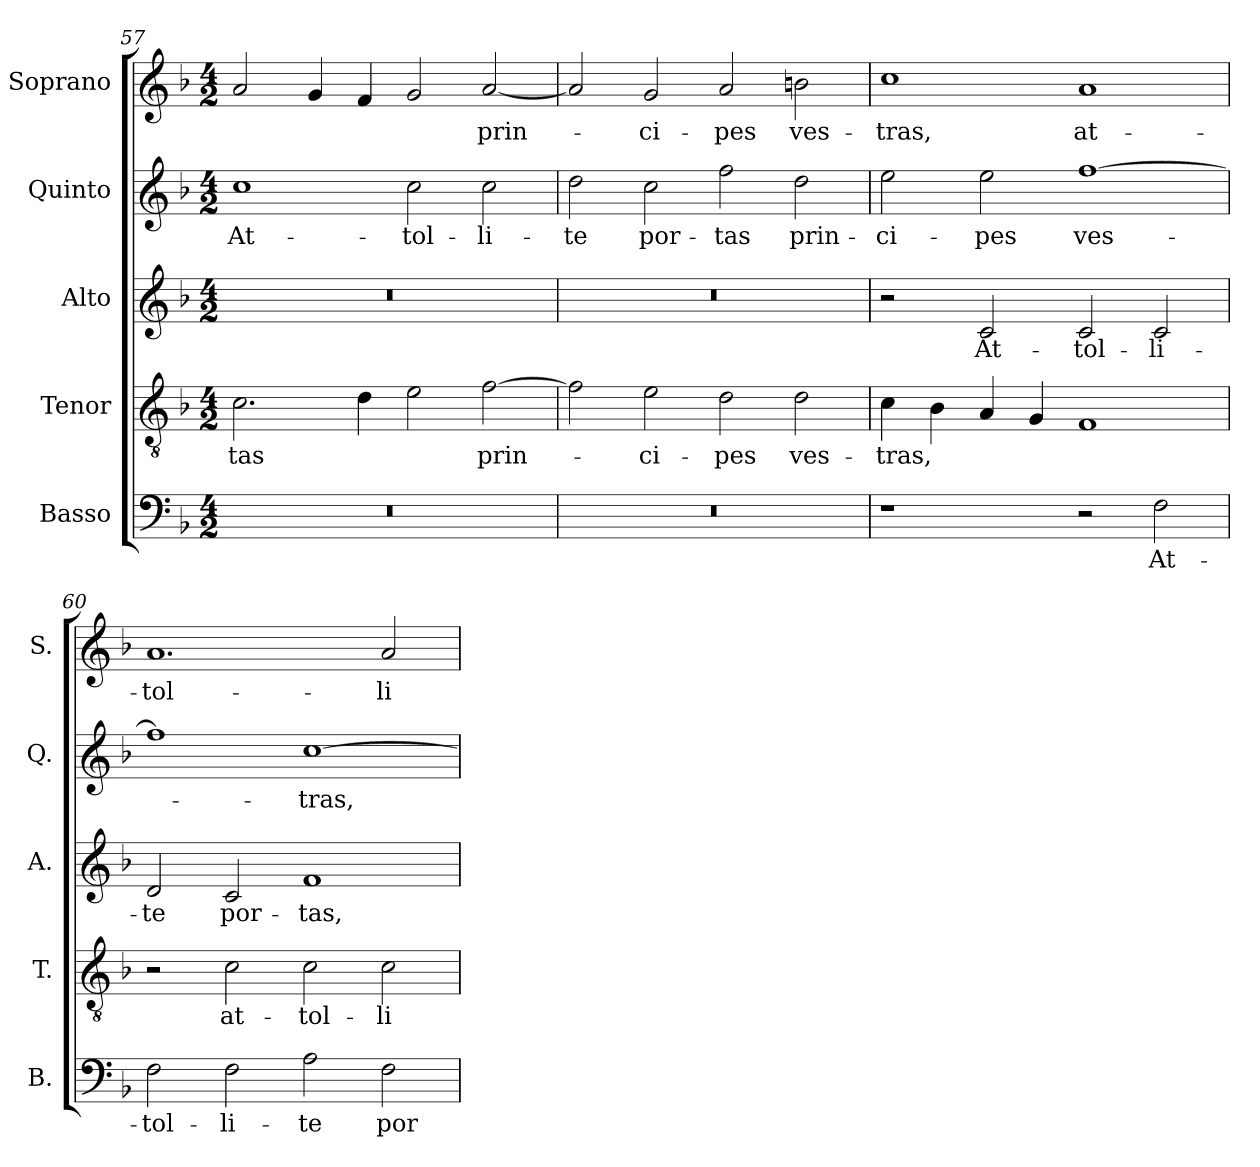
**kern	**text	**kern	**text	**kern	**text	**kern	**text	**kern	**text
*part5	*part5	*part4	*part4	*part3	*part3	*part2	*part2	*part1	*part1
*staff5	*staff5	*staff4	*staff4	*staff3	*staff3	*staff2	*staff2	*staff1	*staff1
*I"Basso	*	*I"Tenor	*	*I"Alto	*	*I"Quinto	*	*I"Soprano	*
*I'B.	*	*I'T.	*	*I'A.	*	*I'Q.	*	*I'S.	*
*clefF4	*	*clefGv2	*	*clefG2	*	*clefG2	*	*clefG2	*
*	*	*ITrd7c12	*	*	*	*	*	*	*
*k[b-]	*	*k[b-]	*	*k[b-]	*	*k[b-]	*	*k[b-]	*
*F:	*	*F:	*	*F:	*	*F:	*	*F:	*
*M4/2	*	*M4/2	*	*M4/2	*	*M4/2	*	*M4/2	*
=57	=57	=57	=57	=57	=57	=57	=57	=57	=57
!LO:N:vis=1	!	!	!	!	!	!	!	!	!
!	!	!	!LO:LY:b:color=#000000	!LO:N:vis=1	!	!	!	!	!
!	!	!	!	!	!	!	!LO:LY:b:color=#000000	!	!
0r	.	2.Ci\	-tas	0r	.	1cci	At-	2ai/	.
.	.	.	.	.	.	.	.	4gi/	.
.	.	4Di\	.	.	.	.	.	4fi/	.
!	!	!	!	!	!	!	!LO:LY:b:color=#000000	!	!
.	.	2Ei\	.	.	.	2cci\	-tol-	2gi/	.
!	!	!	!LO:LY:b:color=#000000	!	!	!	!	!	!
!	!	!	!	!	!	!	!LO:LY:b:color=#000000	!	!
!	!	!	!	!	!	!	!	!	!LO:LY:b:color=#000000
.	.	[2Fi\	prin-	.	.	2cci\	-li-	[2ai/	prin-
!!LO:LB:g=z
=58	=58	=58	=58	=58	=58	=58	=58	=58	=58
!LO:N:vis=1	!	!	!	!LO:N:vis=1	!	!	!	!	!
!	!	!	!	!	!	!	!LO:LY:b:color=#000000	!	!
0r	.	2Fi\]	.	0r	.	2ddi\	-te	2ai/]	.
!	!	!	!LO:LY:b:color=#000000	!	!	!	!	!	!
!	!	!	!	!	!	!	!LO:LY:b:color=#000000	!	!
!	!	!	!	!	!	!	!	!	!LO:LY:b:color=#000000
.	.	2Ei\	-ci-	.	.	2cci\	por-	2gi/	-ci-
!	!	!	!LO:LY:b:color=#000000	!	!	!	!	!	!
!	!	!	!	!	!	!	!LO:LY:b:color=#000000	!	!
!	!	!	!	!	!	!	!	!	!LO:LY:b:color=#000000
.	.	2Di\	-pes	.	.	2ffi\	-tas	2ai/	-pes
!	!	!	!LO:LY:b:color=#000000	!	!	!	!	!	!
!	!	!	!	!	!	!	!LO:LY:b:color=#000000	!	!
!	!	!	!	!	!	!	!	!	!LO:LY:b:color=#000000
.	.	2Di\	ves-	.	.	2ddi\	prin-	2bni\	ves-
=59	=59	=59	=59	=59	=59	=59	=59	=59	=59
!	!	!	!LO:LY:b:color=#000000	!	!	!	!	!	!
!	!	!	!	!	!	!	!LO:LY:b:color=#000000	!	!
!	!	!	!	!	!	!	!	!	!LO:LY:b:color=#000000
1r	.	4Ci\	-tras,	2r	.	2eei\	-ci-	1cci	-tras,
.	.	4BB-i\	.	.	.	.	.	.	.
!	!	!	!	!	!LO:LY:b:color=#000000	!	!	!	!
!	!	!	!	!	!	!	!LO:LY:b:color=#000000	!	!
.	.	4AAi/	.	2ci/	At-	2eei\	-pes	.	.
.	.	4GGi/	.	.	.	.	.	.	.
!	!	!	!	!	!LO:LY:b:color=#000000	!	!	!	!
!	!	!	!	!	!	!	!LO:LY:b:color=#000000	!	!
!	!	!	!	!	!	!	!	!	!LO:LY:b:color=#000000
2r	.	1FFi	.	2ci/	-tol-	[1ffi	ves-	1ai	at-
!	!LO:LY:b:color=#000000	!	!	!	!	!	!	!	!
!	!	!	!	!	!LO:LY:b:color=#000000	!	!	!	!
2Fi\	At-	.	.	2ci/	-li-	.	.	.	.
=60	=60	=60	=60	=60	=60	=60	=60	=60	=60
!	!LO:LY:b:color=#000000	!	!	!	!	!	!	!	!
!	!	!	!	!	!LO:LY:b:color=#000000	!	!	!	!
!	!	!	!	!	!	!	!	!	!LO:LY:b:color=#000000
2Fi\	-tol-	2r	.	2di/	-te	1ffi]	.	1.ai	-tol-
!	!LO:LY:b:color=#000000	!	!	!	!	!	!	!	!
!	!	!	!LO:LY:b:color=#000000	!	!	!	!	!	!
!	!	!	!	!	!LO:LY:b:color=#000000	!	!	!	!
2Fi\	-li-	2Ci\	at-	2ci/	por-	.	.	.	.
!	!LO:LY:b:color=#000000	!	!	!	!	!	!	!	!
!	!	!	!LO:LY:b:color=#000000	!	!	!	!	!	!
!	!	!	!	!	!LO:LY:b:color=#000000	!	!	!	!
!	!	!	!	!	!	!	!LO:LY:b:color=#000000	!	!
2Ai\	-te	2Ci\	-tol-	1fi	-tas,	[1cci	-tras,	.	.
!	!LO:LY:b:color=#000000	!	!	!	!	!	!	!	!
!	!	!	!LO:LY:b:color=#000000	!	!	!	!	!	!
!	!	!	!	!	!	!	!	!	!LO:LY:b:color=#000000
2Fi\	por-	2Ci\	-li-	.	.	.	.	2ai/	-li-
=	=	=	=	=	=	=	=	=	=
*-	*-	*-	*-	*-	*-	*-	*-	*-	*-
